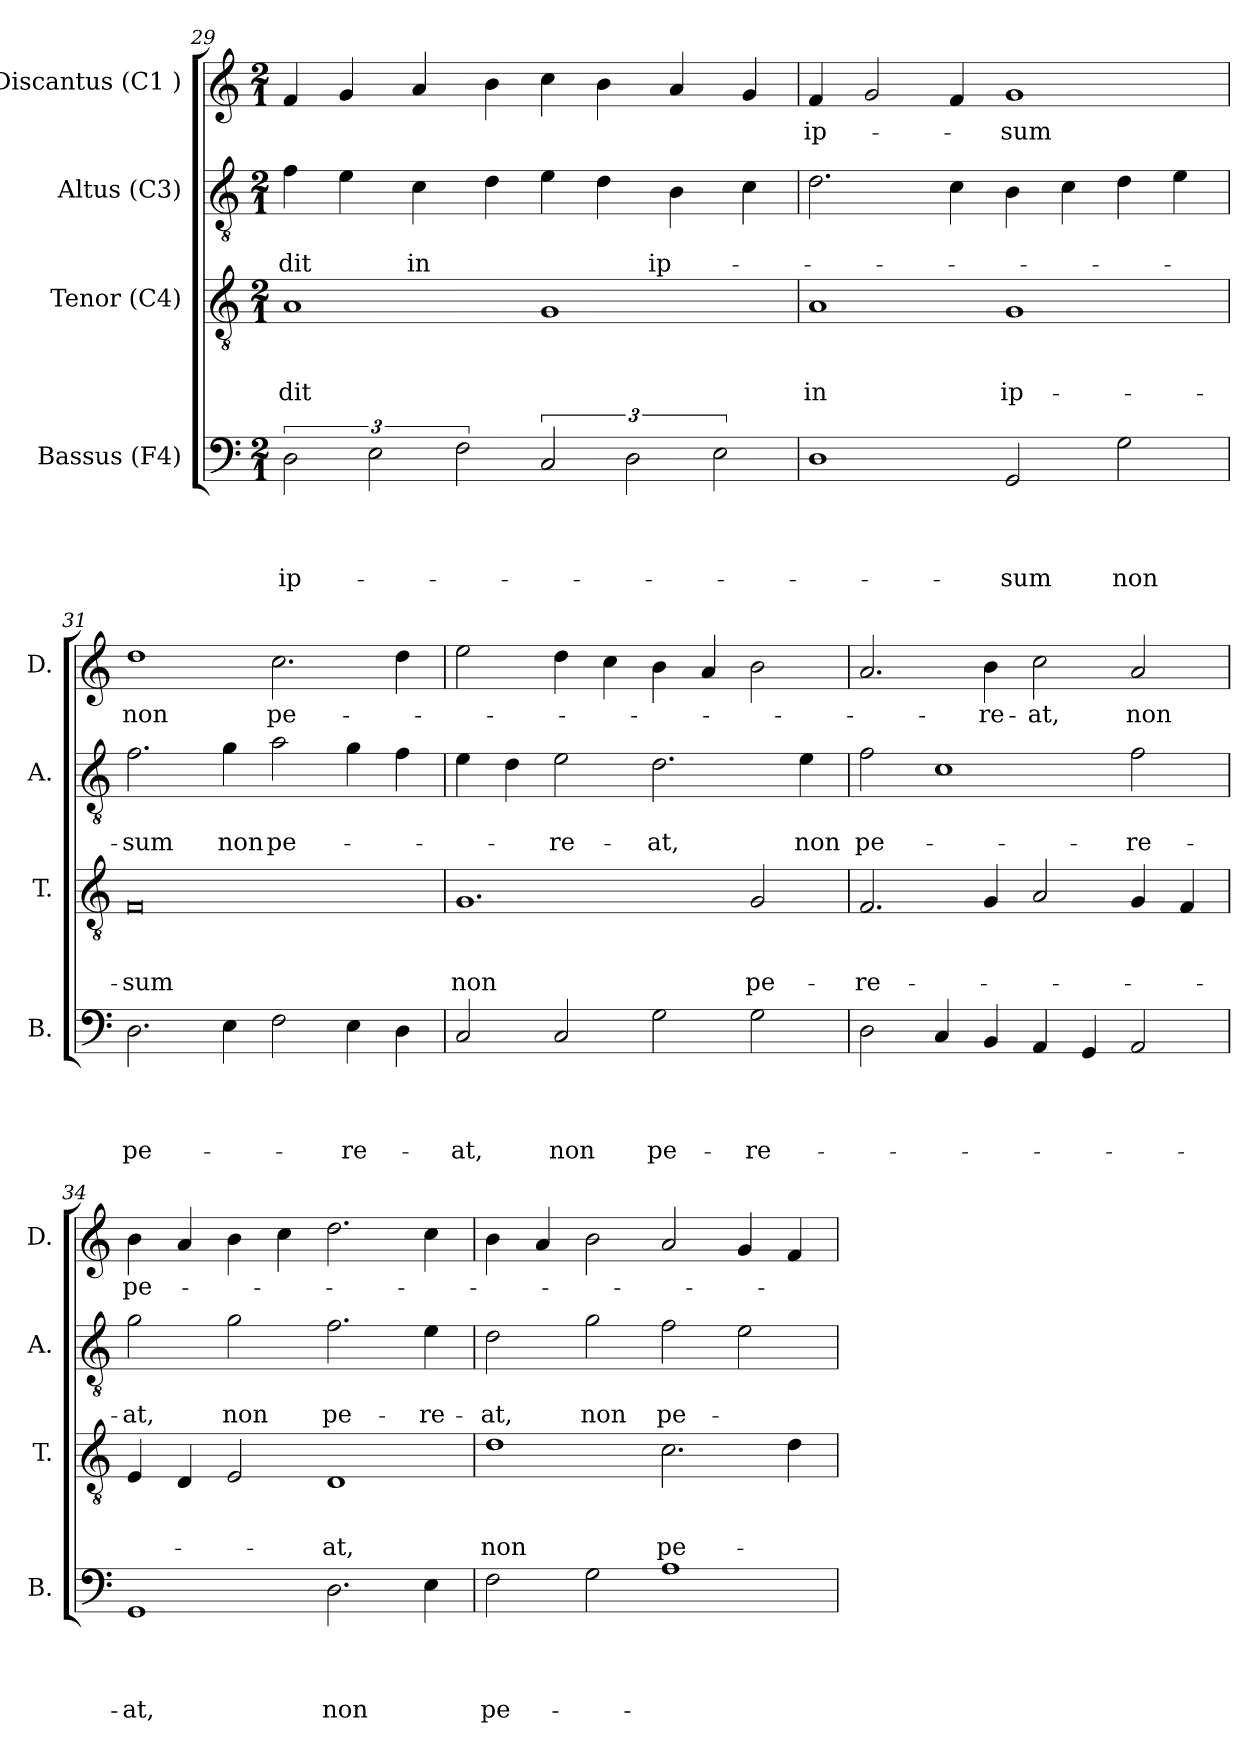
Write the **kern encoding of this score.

**kern	**text	**text	**text	**text	**kern	**text	**text	**text	**kern	**text	**text	**kern	**text
*part4	*part4	*part4	*part4	*part4	*part3	*part3	*part3	*part3	*part2	*part2	*part2	*part1	*part1
*staff4	*staff4	*staff4	*staff4	*staff4	*staff3	*staff3	*staff3	*staff3	*staff2	*staff2	*staff2	*staff1	*staff1
*I"Bassus (F4)	*	*	*	*	*I"Tenor (C4)	*	*	*	*I"Altus (C3)	*	*	*I"Discantus (C1 )	*
*I'B.	*	*	*	*	*I'T.	*	*	*	*I'A.	*	*	*I'D.	*
*clefF4	*	*	*	*	*clefGv2	*	*	*	*clefGv2	*	*	*clefG2	*
*k[]	*	*	*	*	*k[]	*	*	*	*k[]	*	*	*k[]	*
*C:	*	*	*	*	*C:	*	*	*	*C:	*	*	*C:	*
*M2/1	*	*	*	*	*M2/1	*	*	*	*M2/1	*	*	*M2/1	*
=29	=29	=29	=29	=29	=29	=29	=29	=29	=29	=29	=29	=29	=29
!	!	!	!	!LO:LY:b	!	!	!	!LO:LY:b	!	!	!LO:LY:b	!	!
3D\	.	.	.	ip-	1A	.	.	-dit	4f\	.	-dit	4f/	.
.	.	.	.	.	.	.	.	.	4e\	.	.	4g/	.
3E\	.	.	.	.	.	.	.	.	.	.	.	.	.
!	!	!	!	!	!	!	!	!	!	!	!LO:LY:b	!	!
.	.	.	.	.	.	.	.	.	4c\	.	in	4a/	.
3F\	.	.	.	.	.	.	.	.	.	.	.	.	.
.	.	.	.	.	.	.	.	.	4d\	.	.	4b\	.
3C/	.	.	.	.	1G	.	.	.	4e\	.	.	4cc\	.
.	.	.	.	.	.	.	.	.	4d\	.	.	4b\	.
3D\	.	.	.	.	.	.	.	.	.	.	.	.	.
!	!	!	!	!	!	!	!	!	!	!	!LO:LY:b	!	!
.	.	.	.	.	.	.	.	.	4B\	.	ip-	4a/	.
3E\	.	.	.	.	.	.	.	.	.	.	.	.	.
.	.	.	.	.	.	.	.	.	4c\	.	.	4g/	.
=30	=30	=30	=30	=30	=30	=30	=30	=30	=30	=30	=30	=30	=30
!	!	!	!	!	!	!	!	!LO:LY:b	!	!	!	!	!LO:LY:b
1D	.	.	.	.	1A	.	.	in	2.d\	.	.	4f/	ip-
.	.	.	.	.	.	.	.	.	.	.	.	2g/	.
.	.	.	.	.	.	.	.	.	4c\	.	.	4f/	.
!	!	!	!	!LO:LY:b	!	!	!	!LO:LY:b	!	!	!	!	!LO:LY:b
2GG/	.	.	.	-sum	1G	.	.	ip-	4B\	.	.	1g	-sum
.	.	.	.	.	.	.	.	.	4c\	.	.	.	.
!	!	!	!	!LO:LY:b	!	!	!	!	!	!	!	!	!
2G\	.	.	.	non	.	.	.	.	4d\	.	.	.	.
.	.	.	.	.	.	.	.	.	4e\	.	.	.	.
!!LO:PB:g=z
=31	=31	=31	=31	=31	=31	=31	=31	=31	=31	=31	=31	=31	=31
!	!	!	!	!LO:LY:b	!	!	!	!LO:LY:b	!	!	!LO:LY:b	!	!LO:LY:b
2.D\	.	.	.	pe-	0F	.	.	-sum	2.f\	.	-sum	1dd	non
!	!	!	!	!	!	!	!	!	!	!	!LO:LY:b	!	!
4E\	.	.	.	.	.	.	.	.	4g\	.	non	.	.
!	!	!	!	!	!	!	!	!	!	!	!LO:LY:b	!	!LO:LY:b
2F\	.	.	.	.	.	.	.	.	2a\	.	pe-	2.cc\	pe-
!	!	!	!	!LO:LY:b	!	!	!	!	!	!	!	!	!
4E\	.	.	.	-re-	.	.	.	.	4g\	.	.	.	.
4D\	.	.	.	.	.	.	.	.	4f\	.	.	4dd\	.
=32	=32	=32	=32	=32	=32	=32	=32	=32	=32	=32	=32	=32	=32
!	!	!	!	!LO:LY:b	!	!	!	!LO:LY:b	!	!	!	!	!
2C/	.	.	.	-at,	1.G	.	.	non	4e\	.	.	2ee\	.
.	.	.	.	.	.	.	.	.	4d\	.	.	.	.
!	!	!	!	!LO:LY:b	!	!	!	!	!	!	!LO:LY:b	!	!
2C/	.	.	.	non	.	.	.	.	2e\	.	-re-	4dd\	.
.	.	.	.	.	.	.	.	.	.	.	.	4cc\	.
!	!	!	!	!LO:LY:b	!	!	!	!	!	!	!LO:LY:b	!	!
2G\	.	.	.	pe-	.	.	.	.	2.d\	.	-at,	4b\	.
.	.	.	.	.	.	.	.	.	.	.	.	4a/	.
!	!	!	!	!LO:LY:b	!	!	!	!LO:LY:b	!	!	!	!	!
2G\	.	.	.	-re-	2G/	.	.	pe-	.	.	.	2b\	.
!	!	!	!	!	!	!	!	!	!	!	!LO:LY:b	!	!
.	.	.	.	.	.	.	.	.	4e\	.	non	.	.
=33	=33	=33	=33	=33	=33	=33	=33	=33	=33	=33	=33	=33	=33
!	!	!	!	!	!	!	!	!LO:LY:b	!	!	!LO:LY:b	!	!
2D\	.	.	.	.	2.F/	.	.	-re-	2f\	.	pe-	2.a/	.
4C/	.	.	.	.	.	.	.	.	1c	.	.	.	.
!	!	!	!	!	!	!	!	!	!	!	!	!	!LO:LY:b
4BB/	.	.	.	.	4G/	.	.	.	.	.	.	4b\	-re-
!	!	!	!	!	!	!	!	!	!	!	!	!	!LO:LY:b
4AA/	.	.	.	.	2A/	.	.	.	.	.	.	2cc\	-at,
4GG/	.	.	.	.	.	.	.	.	.	.	.	.	.
!	!	!	!	!	!	!	!	!	!	!	!LO:LY:b	!	!LO:LY:b
2AA/	.	.	.	.	4G/	.	.	.	2f\	.	-re-	2a/	non
.	.	.	.	.	4F/	.	.	.	.	.	.	.	.
=34	=34	=34	=34	=34	=34	=34	=34	=34	=34	=34	=34	=34	=34
!	!	!	!	!LO:LY:b	!	!	!	!	!	!	!LO:LY:b	!	!LO:LY:b
1GG	.	.	.	-at,	4E/	.	.	.	2g\	.	-at,	4b\	pe-
.	.	.	.	.	4D/	.	.	.	.	.	.	4a/	.
!	!	!	!	!	!	!	!	!	!	!	!LO:LY:b	!	!
.	.	.	.	.	2E/	.	.	.	2g\	.	non	4b\	.
.	.	.	.	.	.	.	.	.	.	.	.	4cc\	.
!	!	!	!	!LO:LY:b	!	!	!	!LO:LY:b	!	!	!LO:LY:b	!	!
2.D\	.	.	.	non	1D	.	.	-at,	2.f\	.	pe-	2.dd\	.
!	!	!	!	!	!	!	!	!	!	!	!LO:LY:b	!	!
4E\	.	.	.	.	.	.	.	.	4e\	.	-re-	4cc\	.
!!LO:LB:g=z
=35	=35	=35	=35	=35	=35	=35	=35	=35	=35	=35	=35	=35	=35
!	!	!	!	!LO:LY:b	!	!	!	!LO:LY:b	!	!	!LO:LY:b	!	!
2F\	.	.	.	pe-	1d	.	.	non	2d\	.	-at,	4b\	.
.	.	.	.	.	.	.	.	.	.	.	.	4a/	.
!	!	!	!	!	!	!	!	!	!	!	!LO:LY:b	!	!
2G\	.	.	.	.	.	.	.	.	2g\	.	non	2b\	.
!	!	!	!	!	!	!	!	!LO:LY:b	!	!	!LO:LY:b	!	!
1A	.	.	.	.	2.c\	.	.	pe-	2f\	.	pe-	2a/	.
.	.	.	.	.	.	.	.	.	2e\	.	.	4g/	.
.	.	.	.	.	4d\	.	.	.	.	.	.	4f/	.
=	=	=	=	=	=	=	=	=	=	=	=	=	=
*-	*-	*-	*-	*-	*-	*-	*-	*-	*-	*-	*-	*-	*-
